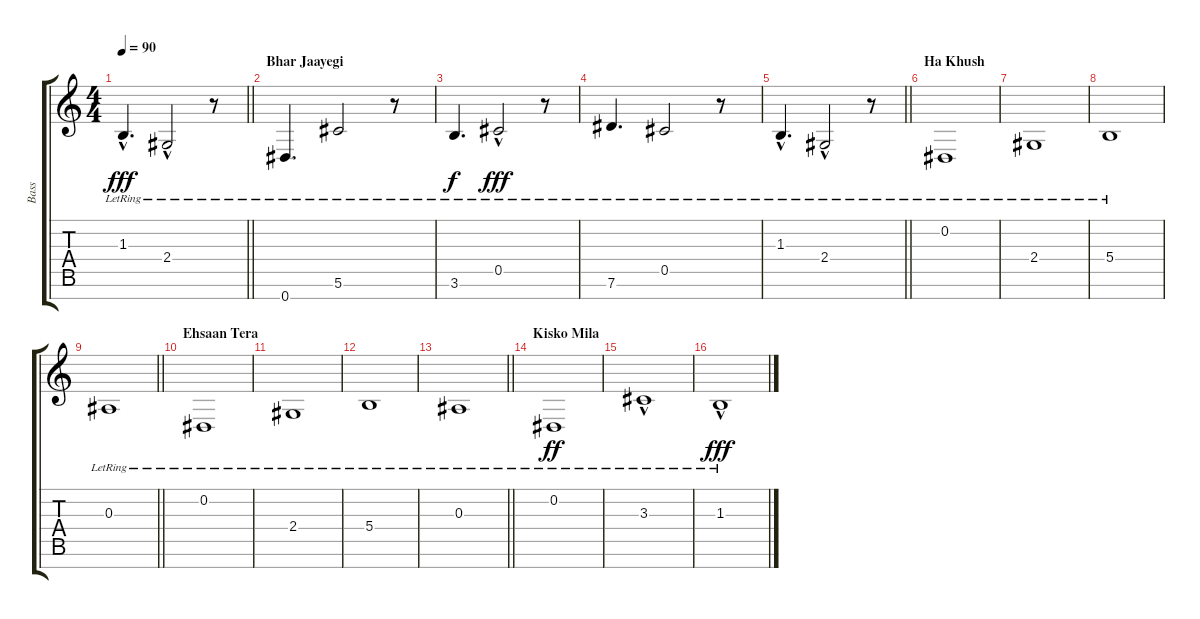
\track ("Bass" "Bass") {instrument electricbassfinger}
\staff {score tabs}
\tuning (Eb3 Eb2 Bb2 Gb2 Db3 Ab2 Eb2) {hide}
\ts (4 4)
\tempo 90
\clef g2
\barLineRight lightlight
\ks c
1.3{hac lr}.4{d dy fff} 2.4{hac lr}.2 r.8 |
\section ("" "Bhar Jaayegi ")
0.7{lr}.4{d} 5.6{lr}.2 r.8 |
3.6{lr}.4{d dy f} 0.5{hac lr}.2{dy fff} r.8 |
7.6{lr}.4{d} 0.5{lr}.2 r.8 |
\barLineRight lightlight
1.3{hac lr}.4{d} 2.4{hac lr}.2 r.8 |
\section ("" "Ha Khush")
0.2{lr}.1 |
2.4{lr}.1 |
5.4{lr}.1 |
\barLineRight lightlight
0.3{lr}.1 |
\section ("" "Ehsaan Tera ")
0.2{lr}.1 |
2.4{lr}.1 |
5.4{lr}.1 |
\barLineRight lightlight
0.3{lr}.1 |
\section ("" "Kisko Mila")
0.2{lr}.1{dy ff} |
3.3{hac lr}.1 |
1.3{hac lr}.1{dy fff}
